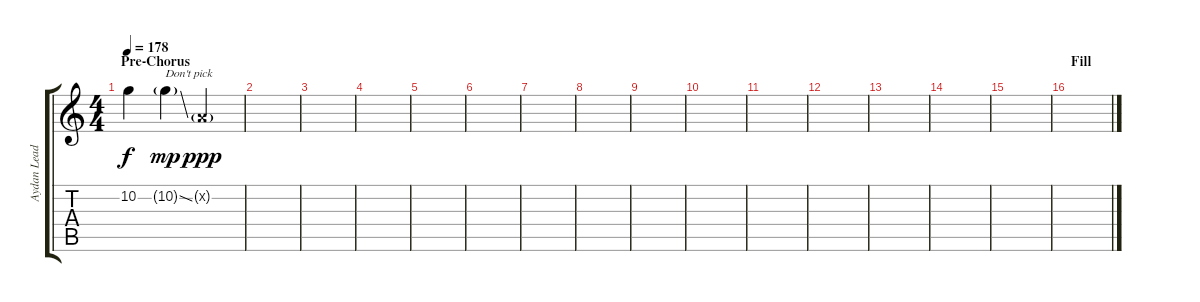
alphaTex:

\track ("Aydan Lead" "Aydan Lead") {instrument distortionguitar}
\staff {score tabs}
\tuning (D4 A3 F3 C3 G2 D2) {hide}
\ts (4 4)
\section ("" "Pre-Chorus")
\tempo 178
\clef g2
\ks c
10.2{t}.4{dy f} 10.2{ss g}.4{txt "Don't pick" dy mp} 0.2{g x}.2{dy ppp} |
|
|
|
|
|
|
|
|
|
|
|
|
|
|
\section ("" "Fill")
